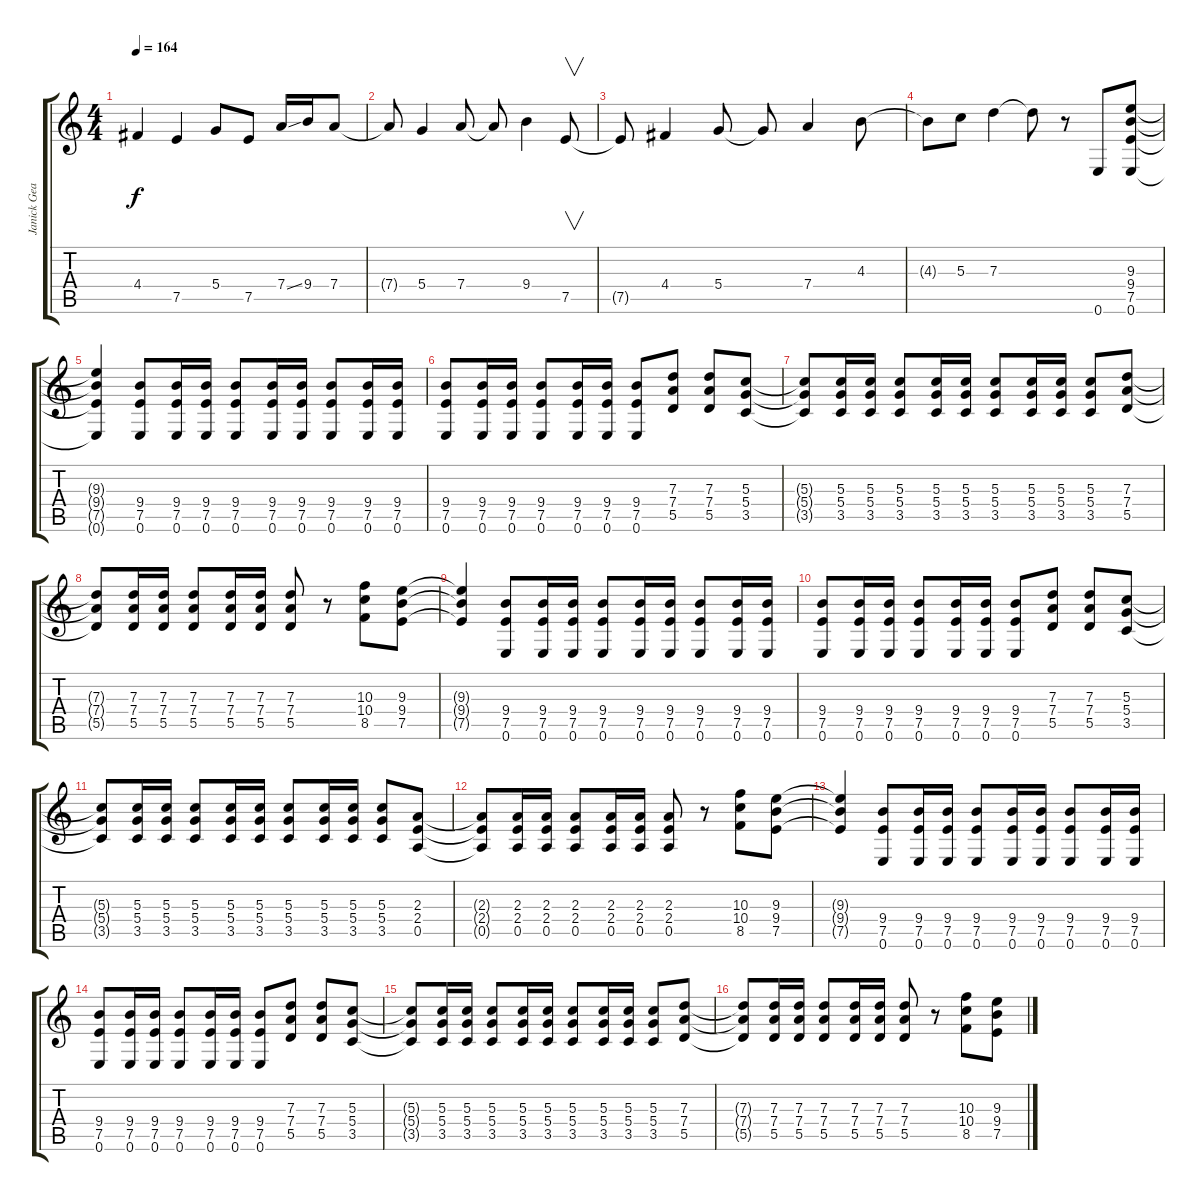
\track ("Janick Gears (Guitar 1)" "Janick Gea") {instrument distortionguitar}
\staff {score tabs}
\tuning (E4 B3 G3 D3 A2 E2) {hide}
\ts (4 4)
\tempo 164
\clef g2
\ks c
4.4{t}.4{dy f} 7.5.4 5.4.8 7.5.8 7.4{ss}.16 9.4.16 7.4.8 |
7.4{t}.8 5.4.4 7.4.8 7.4{t}.8 9.4.4 7.5.8{v} |
7.5{t}.8 4.4.4 5.4.8 5.4{t}.8 7.4.4 4.3.8 |
4.3{t}.8 5.3.8 7.3.4 7.3{t}.8 r.8 0.6.8 (9.3 9.4 7.5 0.6).8 |
(9.3{t} 9.4{t} 7.5{t} 0.6{t}).4 (9.4 7.5 0.6).8 (9.4 7.5 0.6).16 (9.4 7.5 0.6).16 (9.4 7.5 0.6).8 (9.4 7.5 0.6).16 (9.4 7.5 0.6).16 (9.4 7.5 0.6).8 (9.4 7.5 0.6).16 (9.4 7.5 0.6).16 |
(9.4 7.5 0.6).8 (9.4 7.5 0.6).16 (9.4 7.5 0.6).16 (9.4 7.5 0.6).8 (9.4 7.5 0.6).16 (9.4 7.5 0.6).16 (9.4 7.5 0.6).8 (7.3 7.4 5.5).8 (7.3 7.4 5.5).8 (5.3 5.4 3.5).8 |
(5.3{t} 5.4{t} 3.5{t}).8 (5.3 5.4 3.5).16 (5.3 5.4 3.5).16 (5.3 5.4 3.5).8 (5.3 5.4 3.5).16 (5.3 5.4 3.5).16 (5.3 5.4 3.5).8 (5.3 5.4 3.5).16 (5.3 5.4 3.5).16 (5.3 5.4 3.5).8 (7.3 7.4 5.5).8 |
(7.3{t} 7.4{t} 5.5{t}).8 (7.3 7.4 5.5).16 (7.3 7.4 5.5).16 (7.3 7.4 5.5).8 (7.3 7.4 5.5).16 (7.3 7.4 5.5).16 (7.3 7.4 5.5).8 r.8 (10.3 10.4 8.5).8 (9.3 9.4 7.5).8 |
(9.3{t} 9.4{t} 7.5{t}).4 (9.4 7.5 0.6).8 (9.4 7.5 0.6).16 (9.4 7.5 0.6).16 (9.4 7.5 0.6).8 (9.4 7.5 0.6).16 (9.4 7.5 0.6).16 (9.4 7.5 0.6).8 (9.4 7.5 0.6).16 (9.4 7.5 0.6).16 |
(9.4 7.5 0.6).8 (9.4 7.5 0.6).16 (9.4 7.5 0.6).16 (9.4 7.5 0.6).8 (9.4 7.5 0.6).16 (9.4 7.5 0.6).16 (9.4 7.5 0.6).8 (7.3 7.4 5.5).8 (7.3 7.4 5.5).8 (5.3 5.4 3.5).8 |
(5.3{t} 5.4{t} 3.5{t}).8 (5.3 5.4 3.5).16 (5.3 5.4 3.5).16 (5.3 5.4 3.5).8 (5.3 5.4 3.5).16 (5.3 5.4 3.5).16 (5.3 5.4 3.5).8 (5.3 5.4 3.5).16 (5.3 5.4 3.5).16 (5.3 5.4 3.5).8 (2.3 2.4 0.5).8 |
(2.3{t} 2.4{t} 0.5{t}).8 (2.3 2.4 0.5).16 (2.3 2.4 0.5).16 (2.3 2.4 0.5).8 (2.3 2.4 0.5).16 (2.3 2.4 0.5).16 (2.3 2.4 0.5).8 r.8 (10.3 10.4 8.5).8 (9.3 9.4 7.5).8 |
(9.3{t} 9.4{t} 7.5{t}).4 (9.4 7.5 0.6).8 (9.4 7.5 0.6).16 (9.4 7.5 0.6).16 (9.4 7.5 0.6).8 (9.4 7.5 0.6).16 (9.4 7.5 0.6).16 (9.4 7.5 0.6).8 (9.4 7.5 0.6).16 (9.4 7.5 0.6).16 |
(9.4 7.5 0.6).8 (9.4 7.5 0.6).16 (9.4 7.5 0.6).16 (9.4 7.5 0.6).8 (9.4 7.5 0.6).16 (9.4 7.5 0.6).16 (9.4 7.5 0.6).8 (7.3 7.4 5.5).8 (7.3 7.4 5.5).8 (5.3 5.4 3.5).8 |
(5.3{t} 5.4{t} 3.5{t}).8 (5.3 5.4 3.5).16 (5.3 5.4 3.5).16 (5.3 5.4 3.5).8 (5.3 5.4 3.5).16 (5.3 5.4 3.5).16 (5.3 5.4 3.5).8 (5.3 5.4 3.5).16 (5.3 5.4 3.5).16 (5.3 5.4 3.5).8 (7.3 7.4 5.5).8 |
(7.3{t} 7.4{t} 5.5{t}).8 (7.3 7.4 5.5).16 (7.3 7.4 5.5).16 (7.3 7.4 5.5).8 (7.3 7.4 5.5).16 (7.3 7.4 5.5).16 (7.3 7.4 5.5).8 r.8 (10.3 10.4 8.5).8 (9.3 9.4 7.5).8
